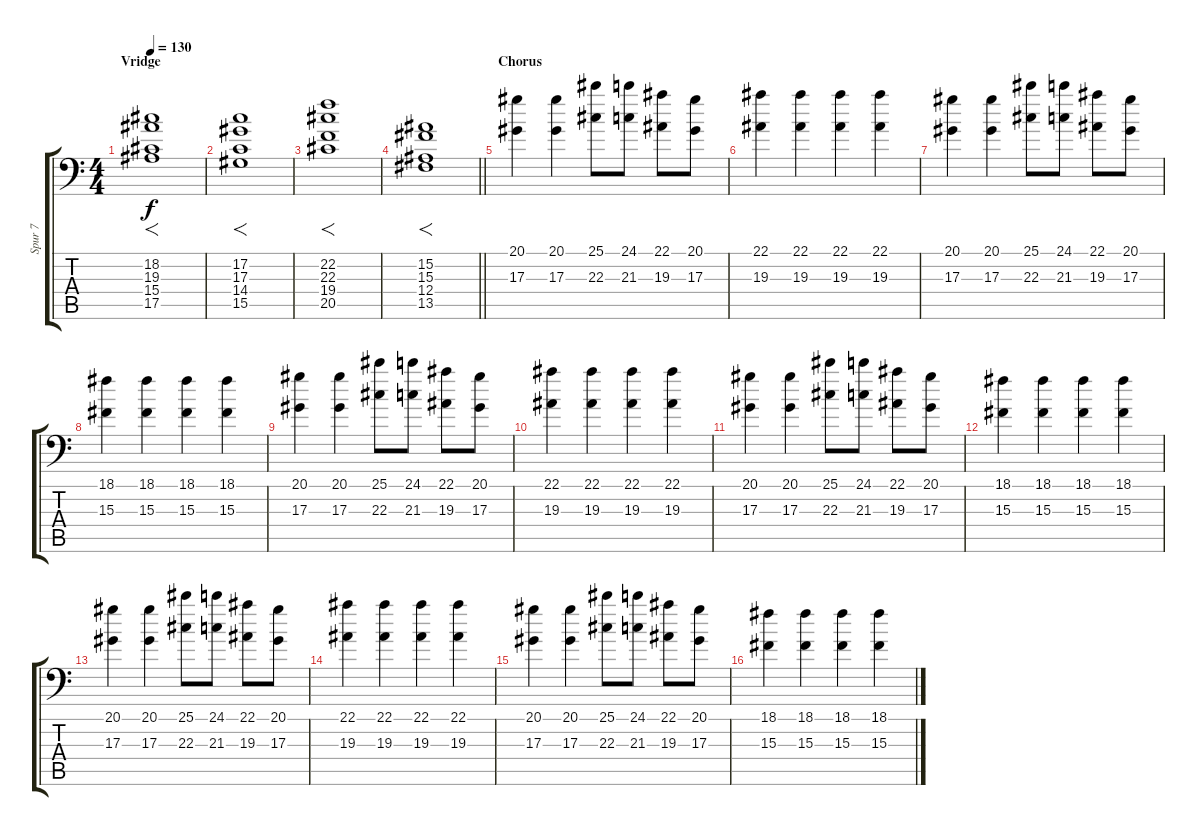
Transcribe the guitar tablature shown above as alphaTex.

\track ("Spur 7" "Spur 7") {instrument vibraphone}
\staff {score tabs}
\tuning (C4 G3 Eb3 Bb2 F2 Bb1) {hide}
\ts (4 4)
\section ("" "Vridge")
\tempo 130
\clef f4
\ks c
(18.2 19.3 15.4 17.5).1{f dy f} |
(17.2 17.3 14.4 15.5).1{f} |
(22.2 22.3 19.4 20.5).1{f} |
\barLineRight lightlight
(15.2 15.3 12.4 13.5).1{f} |
\section ("" "Chorus")
(20.1 17.3).4{volume 10 instrument stringensemble1} (20.1 17.3).4 (25.1 22.3).8 (24.1 21.3).8 (22.1 19.3).8 (20.1 17.3).8 |
(22.1 19.3).4 (22.1 19.3).4 (22.1 19.3).4 (22.1 19.3).4 |
(20.1 17.3).4 (20.1 17.3).4 (25.1 22.3).8 (24.1 21.3).8 (22.1 19.3).8 (20.1 17.3).8 |
(18.1 15.3).4 (18.1 15.3).4 (18.1 15.3).4 (18.1 15.3).4 |
(20.1 17.3).4 (20.1 17.3).4 (25.1 22.3).8 (24.1 21.3).8 (22.1 19.3).8 (20.1 17.3).8 |
(22.1 19.3).4 (22.1 19.3).4 (22.1 19.3).4 (22.1 19.3).4 |
(20.1 17.3).4 (20.1 17.3).4 (25.1 22.3).8 (24.1 21.3).8 (22.1 19.3).8 (20.1 17.3).8 |
(18.1 15.3).4 (18.1 15.3).4 (18.1 15.3).4 (18.1 15.3).4 |
(20.1 17.3).4 (20.1 17.3).4 (25.1 22.3).8 (24.1 21.3).8 (22.1 19.3).8 (20.1 17.3).8 |
(22.1 19.3).4 (22.1 19.3).4 (22.1 19.3).4 (22.1 19.3).4 |
(20.1 17.3).4 (20.1 17.3).4 (25.1 22.3).8 (24.1 21.3).8 (22.1 19.3).8 (20.1 17.3).8 |
(18.1 15.3).4 (18.1 15.3).4 (18.1 15.3).4 (18.1 15.3).4
